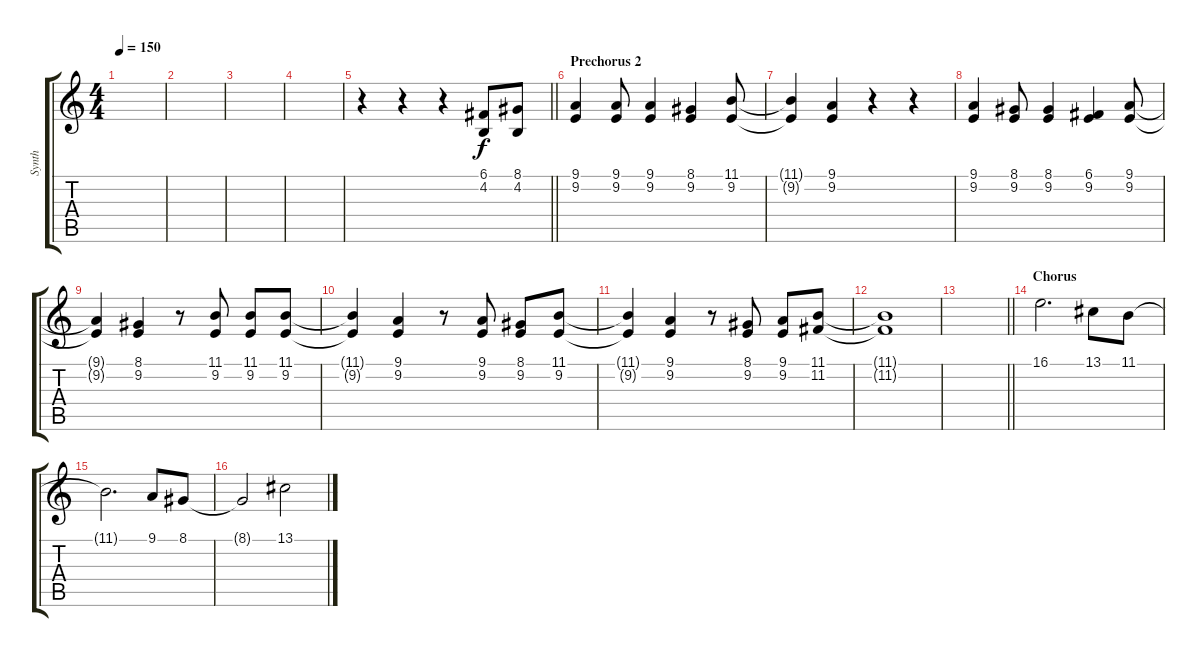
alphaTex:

\track ("Synth" "Synth") {instrument accordion}
\staff {score tabs}
\tuning (C4 G3 Eb3 Bb2 F2 C2) {hide}
\ts (4 4)
\tempo 150
\clef g2
\ks c
|
|
|
|
\barLineRight lightlight
r.4 r.4 r.4 (6.1 4.2).8 (8.1 4.2).8 |
\section ("" "Prechorus 2")
(9.1 9.2).4 (9.1 9.2).8 (9.1 9.2).4 (8.1 9.2).4 (11.1 9.2).8 |
(11.1{t} 9.2{t}).4 (9.1 9.2).4 r.4 r.4 |
(9.1 9.2).4 (8.1 9.2).8 (8.1 9.2).4 (6.1 9.2).4 (9.1 9.2).8 |
(9.1{t} 9.2{t}).4 (8.1 9.2).4 r.8 (11.1 9.2).8 (11.1 9.2).8 (11.1 9.2).8 |
(11.1{t} 9.2{t}).4 (9.1 9.2).4 r.8 (9.1 9.2).8 (8.1 9.2).8 (11.1 9.2).8 |
(11.1{t} 9.2{t}).4 (9.1 9.2).4 r.8 (8.1 9.2).8 (9.1 9.2).8 (11.1 11.2).8 |
(11.1{t} 11.2{t}).1 |
\barLineRight lightlight
|
\section ("" "Chorus")
16.1.2{d} 13.1.8 11.1.8 |
11.1{t}.2{d} 9.1.8 8.1.8 |
8.1{t}.2 13.1.2
